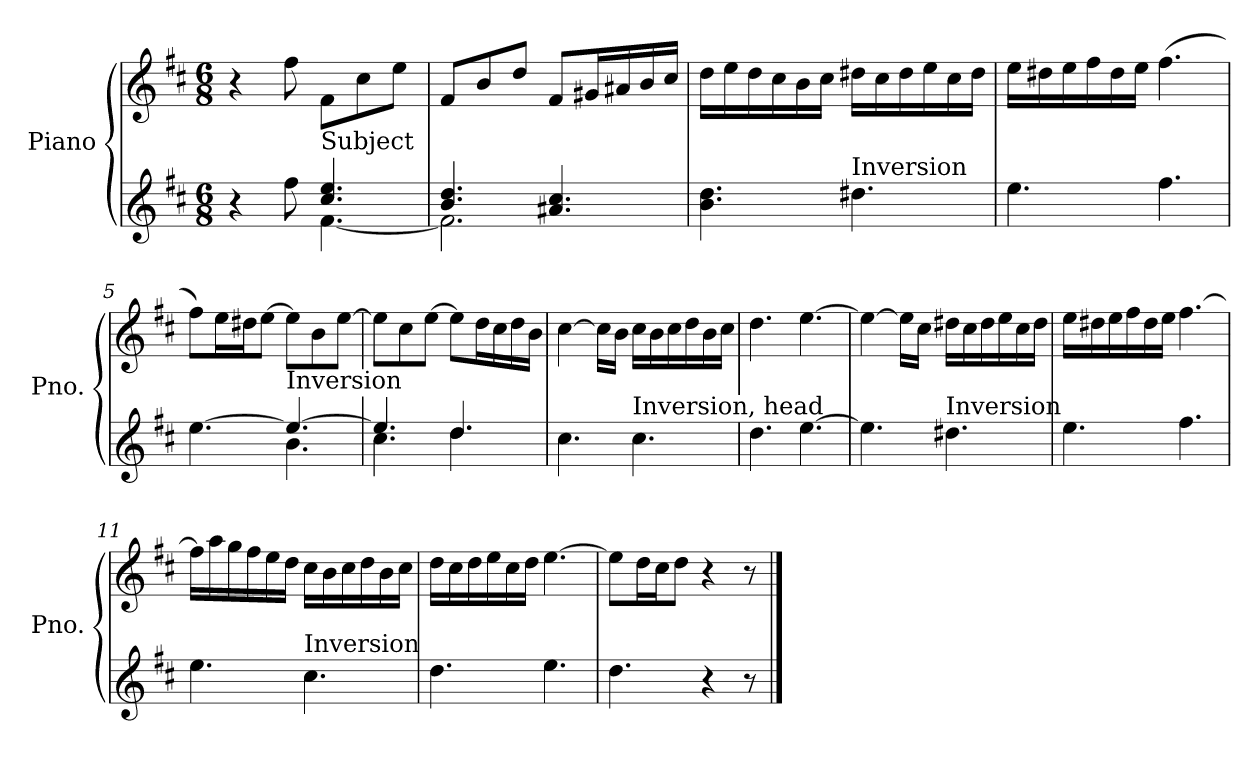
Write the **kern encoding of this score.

**kern	**kern
*part1	*part1
*staff2	*staff1
*I"Piano	*
*I'Pno.	*
*clefG2	*clefG2
*k[f#c#]	*k[f#c#]
*M6/8	*M6/8
=1	=1
*^	*
4r	4.ryy	4r
8ff#\	.	8ff#\
!LO:TX:a:t=Subject	!	!
4.cc#/ 4.ee/	[4.f#\	8f#\L
.	.	8cc#\
.	.	8ee\J
=2	=2	=2
4.b/ 4.dd/	2.f#\]	8f#/L
.	.	8b/
.	.	8dd/J
4.a#X/ 4.cc#/	.	8f#/L
.	.	16g#X/L
.	.	16a#X/
.	.	16b/
.	.	16cc#/JJ
*v	*v	*
=3	=3
4.b\ 4.dd\	16dd\LL
.	16ee\
.	16dd\
.	16cc#\
.	16b\
.	16cc#\JJ
!LO:TX:a:t=Inversion	!
4.dd#X\	16dd#X\LL
.	16cc#\
.	16dd#\
.	16ee\
.	16cc#\
.	16dd#\JJ
=4	=4
4.ee\	16ee\LL
.	16dd#X\
.	16ee\
.	16ff#\
.	16dd#\
.	16ee\JJ
4.ff#\	(>4.ff#\
=5	=5
*^	*
[4.ee\	4.ryy	8ff#\L)
.	.	16ee\L
.	.	16dd#X\J
.	.	[8ee\J
!LO:TX:a:t=Inversion	!	!
4.ee/_	4.b\	8ee\L]
.	.	8b\
.	.	[8ee\J
=6	=6	=6
4.ee/]	4.cc#\	8ee\L]
.	.	8cc#\
.	.	[8ee\J
4.dd/	4.dd\	8ee\L]
.	.	16dd\L
.	.	16cc#\
.	.	16dd\
.	.	16b\JJ
*v	*v	*
=7	=7
4.cc#\	[4cc#\
.	16cc#\LL]
.	16b\JJ
!LO:TX:a:t=Inversion, head	!
4.cc#\	16cc#\LL
.	16b\
.	16cc#\
.	16dd\
.	16b\
.	16cc#\JJ
=8	=8
4.dd\	4.dd\
[4.ee\	[4.ee\
=9	=9
4.ee\]	4ee\_
.	16ee\LL]
.	16cc#\JJ
!LO:TX:a:t=Inversion	!
4.dd#X\	16dd#X\LL
.	16cc#\
.	16dd#\
.	16ee\
.	16cc#\
.	16dd#\JJ
=10	=10
4.ee\	16ee\LL
.	16dd#X\
.	16ee\
.	16ff#\
.	16dd#\
.	16ee\JJ
4.ff#\	[4.ff#\
=11	=11
4.ee\	16ff#\LL]
.	16aa\
.	16gg\
.	16ff#\
.	16ee\
.	16dd\JJ
!LO:TX:a:t=Inversion	!
4.cc#\	16cc#\LL
.	16b\
.	16cc#\
.	16dd\
.	16b\
.	16cc#\JJ
=12	=12
4.dd\	16dd\LL
.	16cc#\
.	16dd\
.	16ee\
.	16cc#\
.	16dd\JJ
4.ee\	[4.ee\
=13	=13
4.dd\	8ee\L]
.	16dd\L
.	16cc#\J
.	8dd\J
4r	4r
8r	8r
==	==
*-	*-
